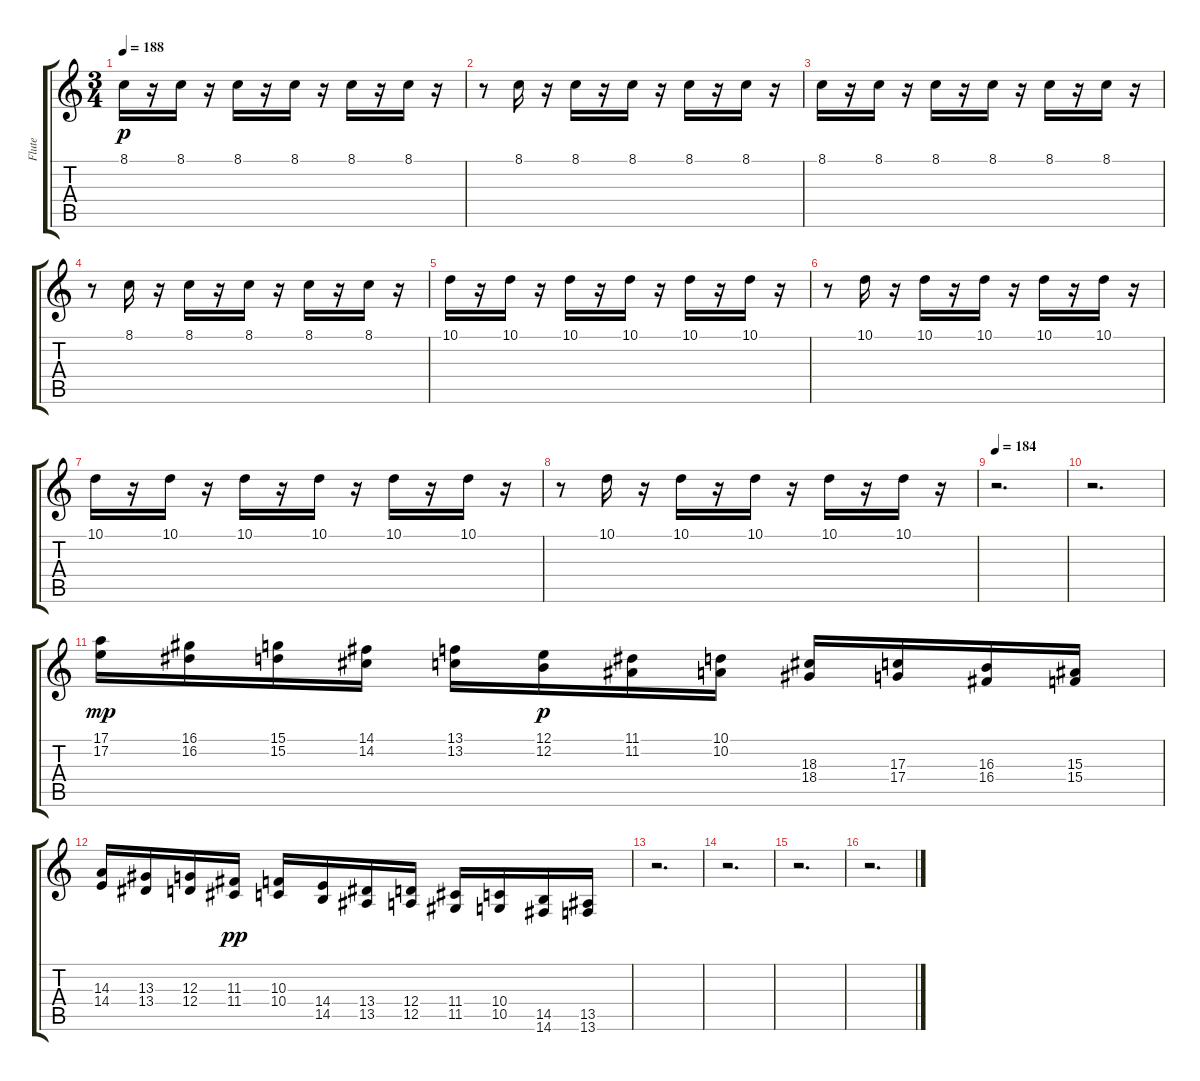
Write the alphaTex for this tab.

\track ("Flute" "Flute") {instrument flute}
\staff {score tabs}
\tuning (E4 B3 G3 D3 A2 E2) {hide}
\ts (3 4)
\tempo 188
\clef g2
\ks c
8.1.16{dy p} r.16 8.1.16 r.16 8.1.16 r.16 8.1.16 r.16 8.1.16 r.16 8.1.16 r.16 |
r.8 8.1.16 r.16 8.1.16 r.16 8.1.16 r.16 8.1.16 r.16 8.1.16 r.16 |
8.1.16 r.16 8.1.16 r.16 8.1.16 r.16 8.1.16 r.16 8.1.16 r.16 8.1.16 r.16 |
r.8 8.1.16 r.16 8.1.16 r.16 8.1.16 r.16 8.1.16 r.16 8.1.16 r.16 |
10.1.16 r.16 10.1.16 r.16 10.1.16 r.16 10.1.16 r.16 10.1.16 r.16 10.1.16 r.16 |
r.8 10.1.16 r.16 10.1.16 r.16 10.1.16 r.16 10.1.16 r.16 10.1.16 r.16 |
10.1.16 r.16 10.1.16 r.16 10.1.16 r.16 10.1.16 r.16 10.1.16 r.16 10.1.16 r.16 |
r.8 10.1.16 r.16 10.1.16 r.16 10.1.16 r.16 10.1.16 r.16 10.1.16 r.16 |
\tempo 184
r.2{d} |
r.2{d} |
(17.1 17.2).16{dy mp} (16.1 16.2).16 (15.1 15.2).16 (14.1 14.2).16 (13.1 13.2).16 (12.1 12.2).16{dy p} (11.1 11.2).16 (10.1 10.2).16 (18.3 18.4).16 (17.3 17.4).16 (16.3 16.4).16 (15.3 15.4).16 |
(14.3 14.4).16 (13.3 13.4).16 (12.3 12.4).16 (11.3 11.4).16{dy pp} (10.3 10.4).16 (14.4 14.5).16 (13.4 13.5).16 (12.4 12.5).16 (11.4 11.5).16 (10.4 10.5).16 (14.5 14.6).16 (13.5 13.6).16 |
r.2{d} |
r.2{d} |
r.2{d} |
r.2{d}
